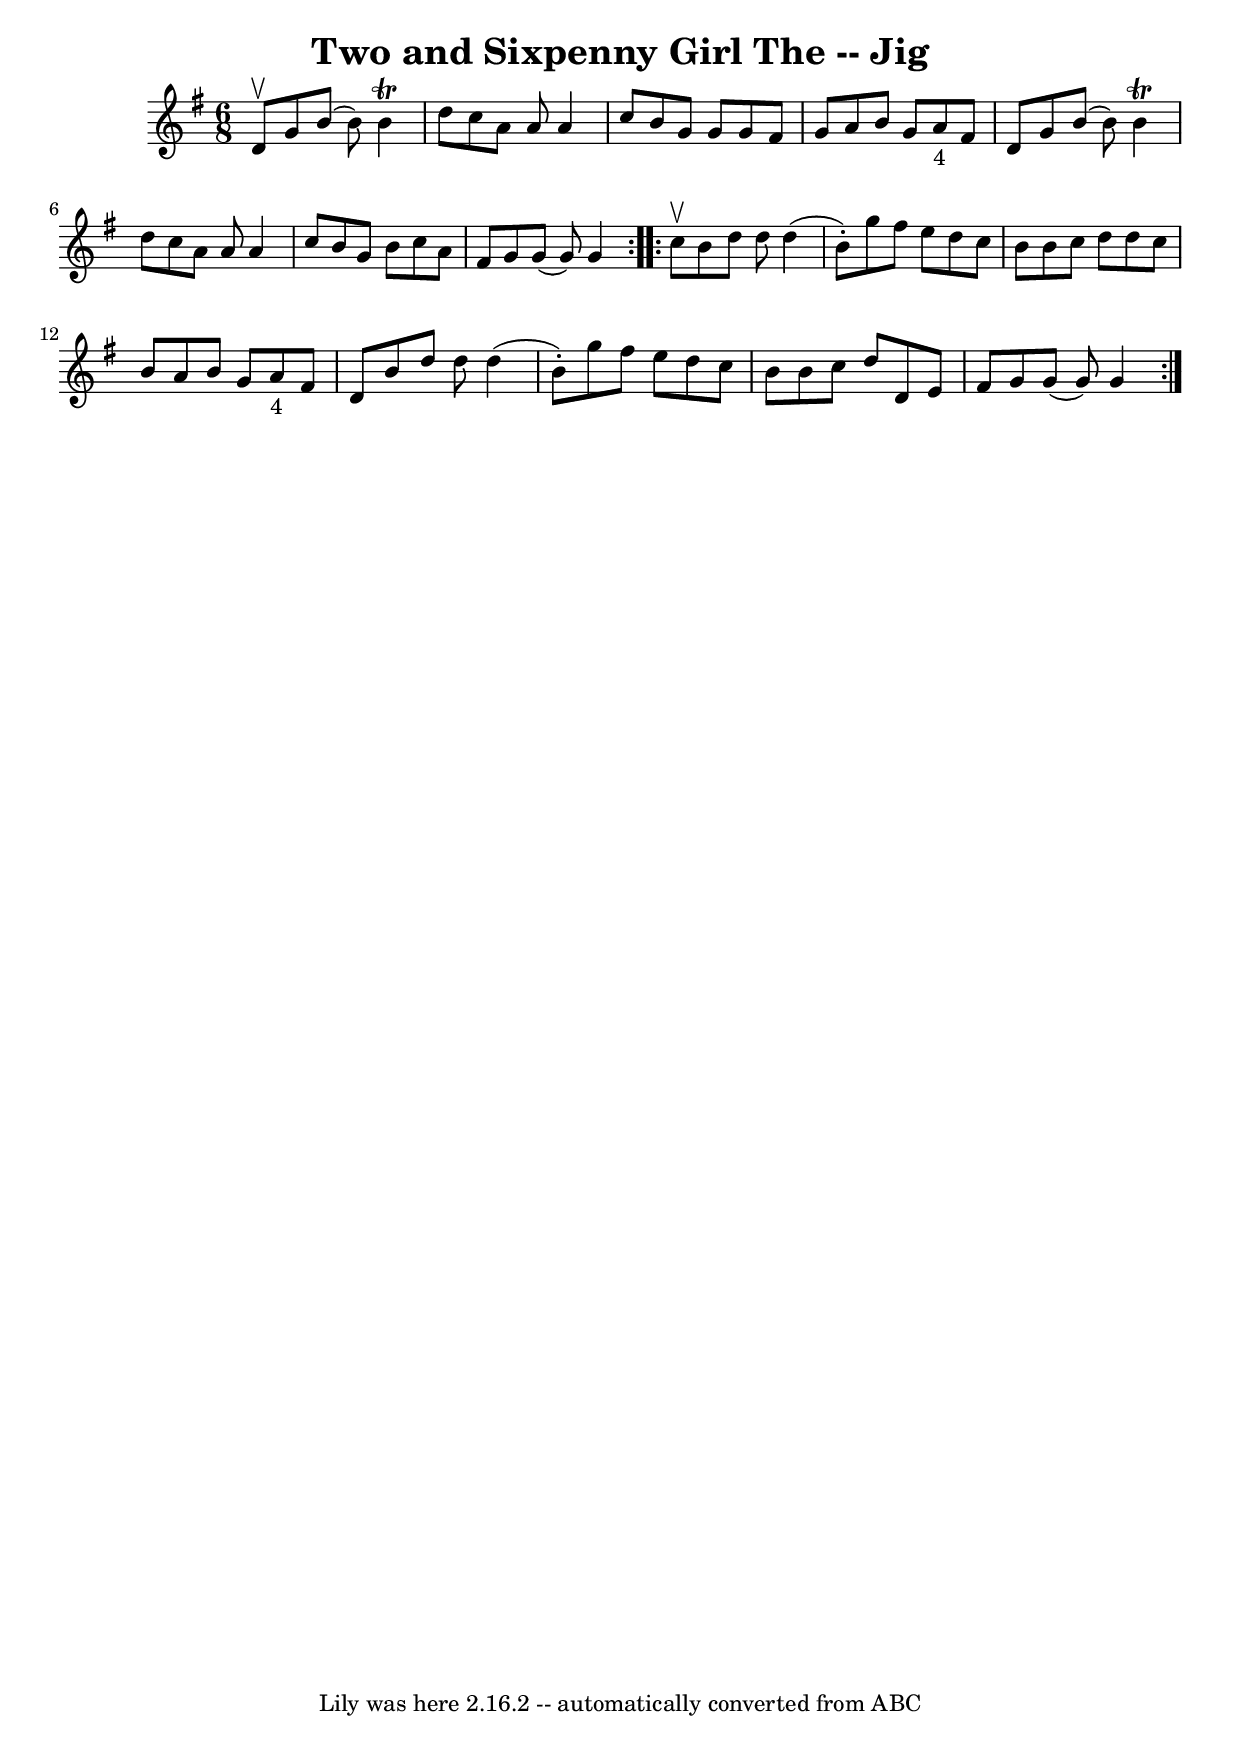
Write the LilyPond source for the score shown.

\version "2.7.40"
\include "Mammoth.ily"
\header {
	%% book = "Ryan's Mammoth Collection"
	crossRefNumber = "1"
	footnotes = ""
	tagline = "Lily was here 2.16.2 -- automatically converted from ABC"
	title = "Two and Sixpenny Girl The -- Jig"
}
voicedefault =  {


\repeat volta 2 {
\time 6/8 \key g \major d'8^\upbow |
 g'8 b'8 (b'8) b'4 
^\trill d''8  |
 c''8 a'8 a'8 a'4 c''8  |
 b'8    
g'8 g'8 g'8 fis'8 g'8  |
 a'8 b'8 g'8 a'8_"4"   
fis'8 d'8  |
 g'8 b'8 (b'8) b'4^\trill d''8  
|
 c''8 a'8 a'8 a'4 c''8  |
 b'8 g'8 b'8    
c''8 a'8 fis'8  |
 g'8 g'8 (g'8) g'4  
} \repeat volta 2 { c''8^\upbow |
 b'8 d''8 d''8 d''4 (
b'8 -.) |
 g''8 fis''8 e''8 d''8 c''8 b'8  |
   
b'8 c''8 d''8 d''8 c''8 b'8  |
 a'8 b'8 g'8      
a'8_"4" fis'8 d'8  |
 b'8 d''8 d''8 d''4 (b'8 -.) 
|
 g''8 fis''8 e''8 d''8 c''8 b'8  |
 b'8    
c''8 d''8 d'8 e'8 fis'8  |
 g'8 g'8 (g'8) g'4  } 
  
}

\score{
    <<

	\context Staff="default"
	{
	    \voicedefault 
	}

    >>
	\layout {
	}
	\midi {}
}
